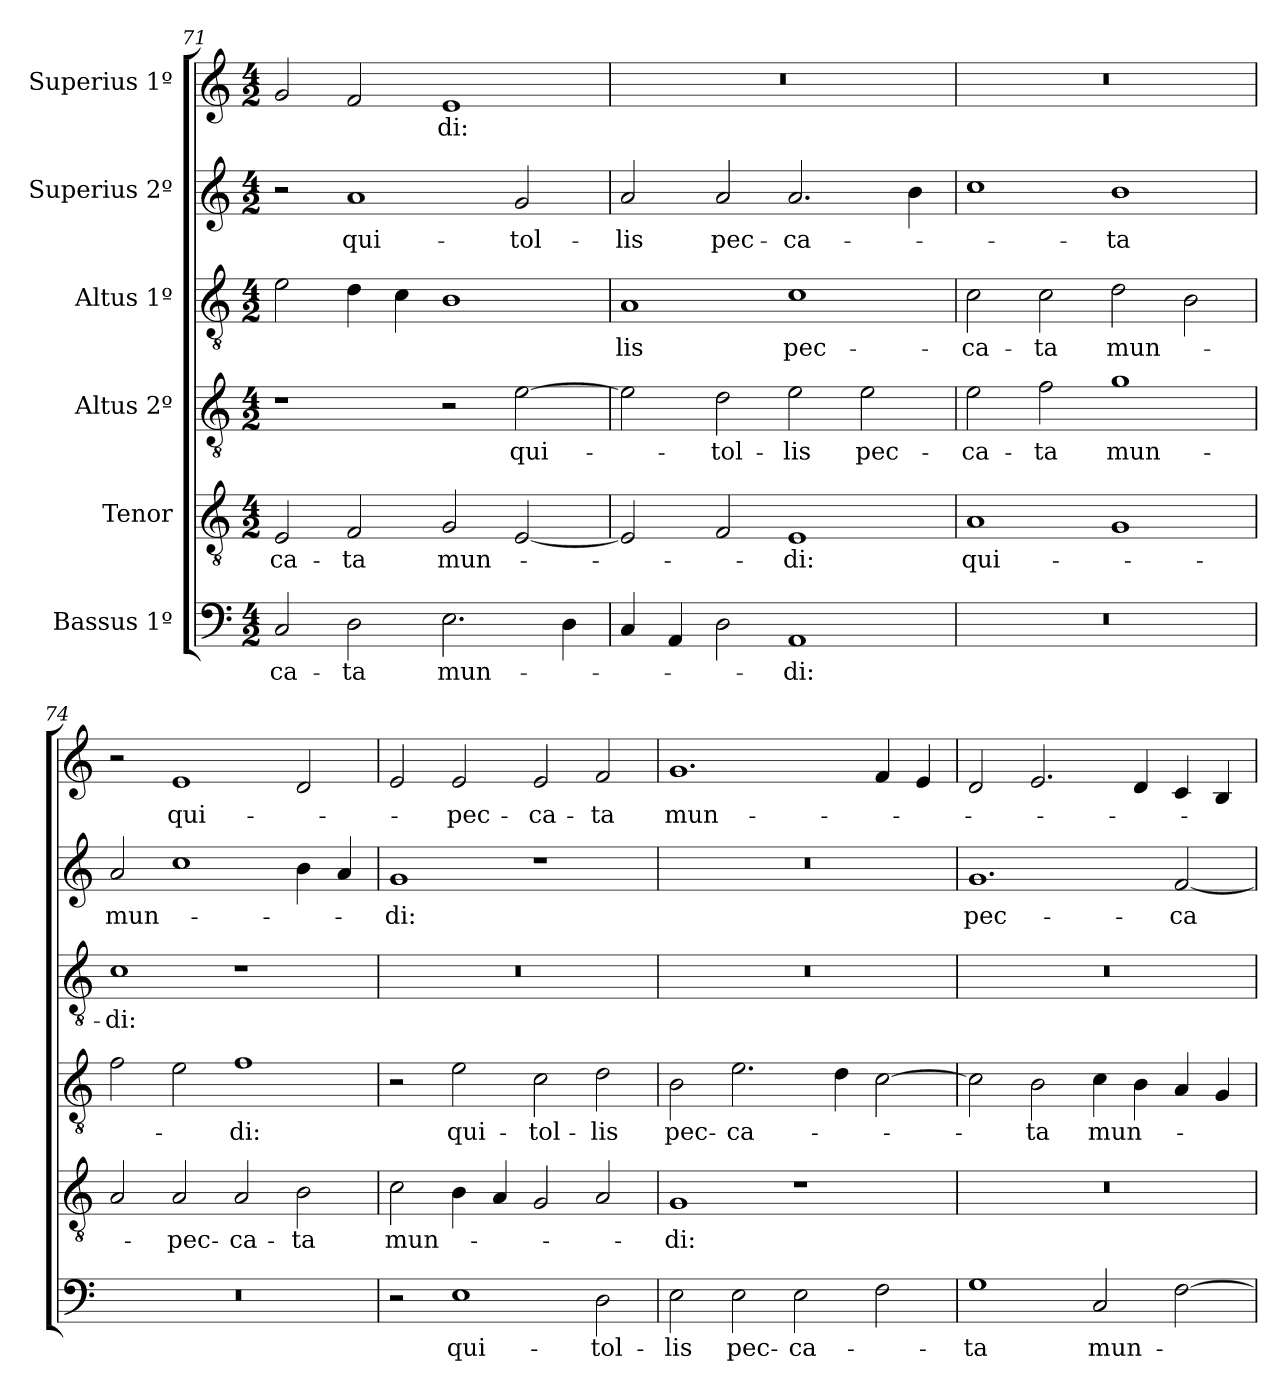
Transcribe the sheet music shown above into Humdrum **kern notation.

**kern	**text	**kern	**text	**kern	**text	**kern	**text	**kern	**text	**kern	**text
*part6	*part6	*part5	*part5	*part4	*part4	*part3	*part3	*part2	*part2	*part1	*part1
*staff6	*staff6	*staff5	*staff5	*staff4	*staff4	*staff3	*staff3	*staff2	*staff2	*staff1	*staff1
*I"Bassus 1º	*	*I"Tenor	*	*I"Altus 2º	*	*I"Altus 1º	*	*I"Superius 2º	*	*I"Superius 1º	*
*clefF4	*	*clefGv2	*	*clefGv2	*	*clefGv2	*	*clefG2	*	*clefG2	*
*k[]	*	*k[]	*	*k[]	*	*k[]	*	*k[]	*	*k[]	*
*M4/2	*	*M4/2	*	*M4/2	*	*M4/2	*	*M4/2	*	*M4/2	*
=71	=71	=71	=71	=71	=71	=71	=71	=71	=71	=71	=71
2C/	-ca-	2E/	-ca-	1r	.	2e\	.	2r	.	2g/	.
2D\	-ta	2F/	-ta	.	.	4d\	.	1a/	-qui-	2f/	.
.	.	.	.	.	.	4c\	.	.	.	.	.
2.E\	mun-	2G/	mun-	2r	.	1B\	.	.	.	1e/	-di:
.	.	[2E/	.	[2e\	qui-	.	.	2g/	-tol-	.	.
4D\	.	.	.	.	.	.	.	.	.	.	.
=72	=72	=72	=72	=72	=72	=72	=72	=72	=72	=72	=72
4C/	.	2E/]	.	2e\]	.	1A/	-lis	2a/	-lis	0r	.
4AA/	.	.	.	.	.	.	.	.	.	.	.
2D\	.	2F/	.	2d\	-tol-	.	.	2a/	pec-	.	.
1AA/	-di:	1E/	-di:	2e\	-lis	1c\	pec-	2.a/	-ca-	.	.
.	.	.	.	2e\	pec-	.	.	.	.	.	.
.	.	.	.	.	.	.	.	4b\	.	.	.
=73	=73	=73	=73	=73	=73	=73	=73	=73	=73	=73	=73
0r	.	1A/	qui-	2e\	-ca-	2c\	-ca-	1cc\	.	0r	.
.	.	.	.	2f\	-ta	2c\	-ta	.	.	.	.
.	.	1G/	.	1g\	mun-	2d\	mun-	1b\	-ta	.	.
.	.	.	.	.	.	2B\	.	.	.	.	.
=74	=74	=74	=74	=74	=74	=74	=74	=74	=74	=74	=74
0r	.	2A/	.	2f\	.	1c\	-di:	2a/	mun-	2r	.
.	.	2A/	-pec-	2e\	.	.	.	1cc\	.	1e/	qui-
.	.	2A/	-ca-	1f\	-di:	1r	.	.	.	.	.
.	.	2B\	-ta	.	.	.	.	4b\	.	2d/	.
.	.	.	.	.	.	.	.	4a/	.	.	.
=75	=75	=75	=75	=75	=75	=75	=75	=75	=75	=75	=75
2r	.	2c\	mun-	2r	.	0r	.	1g/	-di:	2e/	.
1E\	qui-	4B\	.	2e\	qui-	.	.	.	.	2e/	-pec-
.	.	4A/	.	.	.	.	.	.	.	.	.
.	.	2G/	.	2c\	-tol-	.	.	1r	.	2e/	-ca-
2D\	-tol-	2A/	.	2d\	-lis	.	.	.	.	2f/	-ta
=76	=76	=76	=76	=76	=76	=76	=76	=76	=76	=76	=76
2E\	-lis	1G/	-di:	2B\	pec-	0r	.	0r	.	1.g/	mun-
2E\	pec-	.	.	2.e\	-ca-	.	.	.	.	.	.
2E\	-ca-	1r	.	.	.	.	.	.	.	.	.
.	.	.	.	4d\	.	.	.	.	.	.	.
2F\	.	.	.	[2c\	.	.	.	.	.	4f/	.
.	.	.	.	.	.	.	.	.	.	4e/	.
=77	=77	=77	=77	=77	=77	=77	=77	=77	=77	=77	=77
1G\	-ta	0r	.	2c\]	.	0r	.	1.g/	pec-	2d/	.
.	.	.	.	2B\	-ta	.	.	.	.	2.e/	.
2C/	mun-	.	.	4c\	mun-	.	.	.	.	.	.
.	.	.	.	4B\	.	.	.	.	.	4d/	.
[2F\	.	.	.	4A/	.	.	.	[2f/	-ca-	4c/	.
.	.	.	.	4G/	.	.	.	.	.	4B/	.
=	=	=	=	=	=	=	=	=	=	=	=
*-	*-	*-	*-	*-	*-	*-	*-	*-	*-	*-	*-
